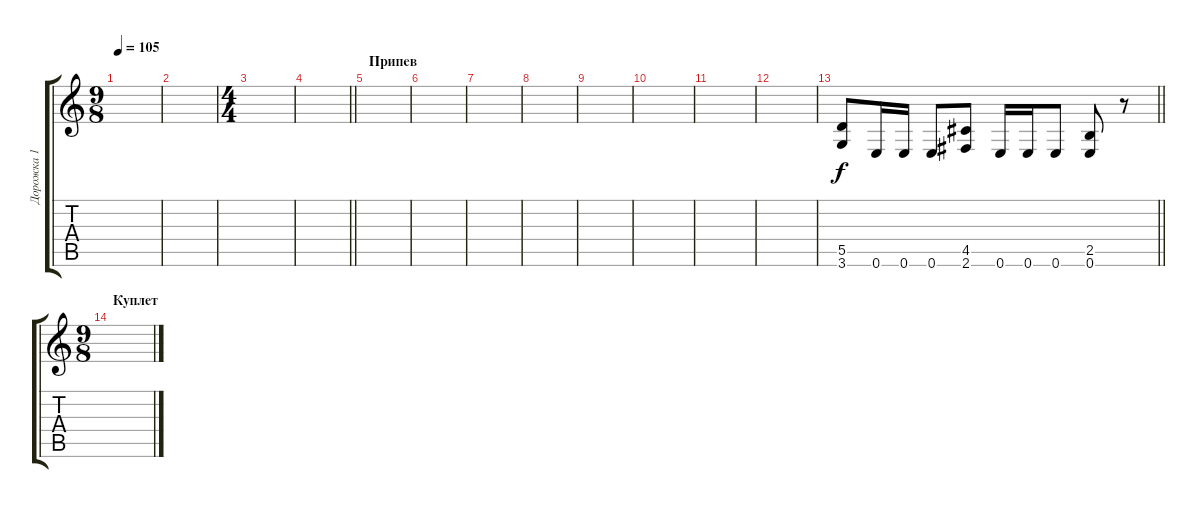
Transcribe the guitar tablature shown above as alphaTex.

\track ("Дорожка 1" "Дорожка 1") {instrument distortionguitar}
\staff {score tabs}
\tuning (E4 B3 G3 D3 A2 E2) {hide}
\ts (9 8)
\tempo 105
\clef g2
\ks c
|
|
\ts (4 4)
|
\barLineRight lightlight
|
\section ("" "Припев")
|
|
|
|
|
|
|
|
\barLineRight lightlight
(5.5 3.6).8 0.6.16 0.6.16 0.6.8 (4.5 2.6).8 0.6.16 0.6.16 0.6.8 (2.5 0.6).8 r.8 |
\ts (9 8)
\section ("" "Куплет")
